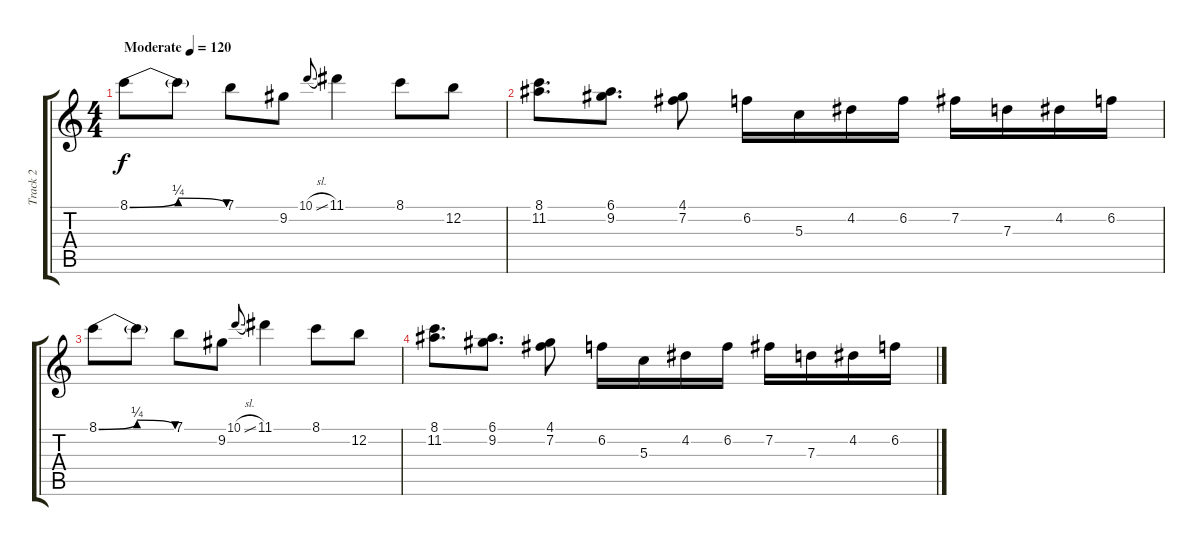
\track ("Track 2" "Track 2") {instrument acousticguitarsteel}
\staff {score tabs}
\tuning (E4 B3 G3 D3 A2 E2) {hide}
\ts (4 4)
\tempo (120 "Moderate")
\clef g2
\ks c
8.1{be (bendrelease 0 0 15 1 15 1 60 0)}.8{dy f instrument acousticguitarsteel} 8.1{t}.8 7.1.8 9.2.8 10.1{sl}.8{gr onbeat} 11.1.4 8.1.8 12.2.8 |
(8.1 11.2).8{d} (6.1 9.2).8{d} (4.1 7.2).8 6.2.16 5.3.16 4.2.16 6.2.16 7.2.16 7.3.16 4.2.16 6.2.16 |
8.1{be (bendrelease 0 0 15 1 15 1 60 0)}.8 8.1{t}.8 7.1.8 9.2.8 10.1{sl}.8{gr onbeat} 11.1.4 8.1.8 12.2.8 |
(8.1 11.2).8{d} (6.1 9.2).8{d} (4.1 7.2).8 6.2.16 5.3.16 4.2.16 6.2.16 7.2.16 7.3.16 4.2.16 6.2.16
